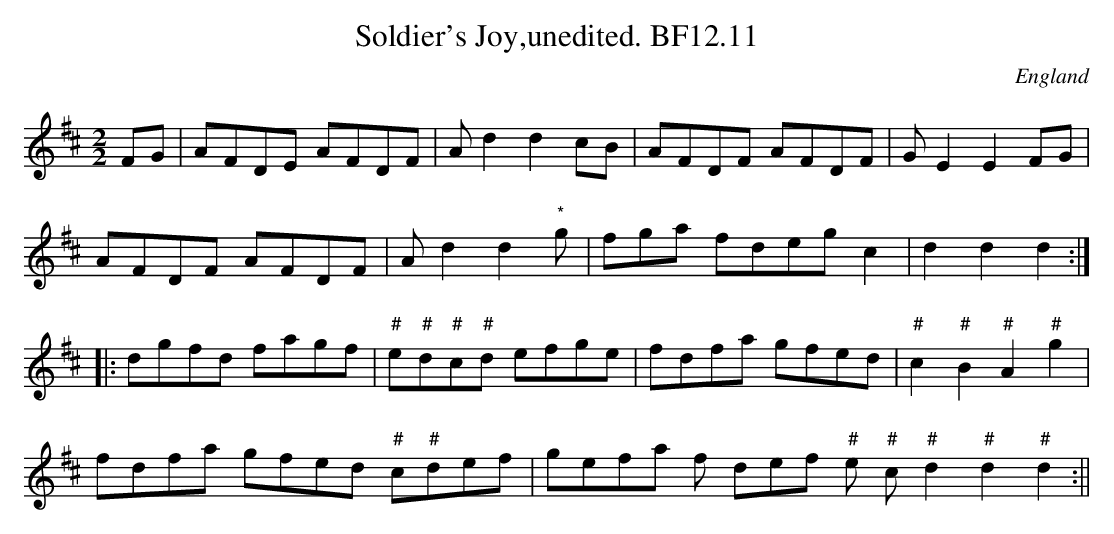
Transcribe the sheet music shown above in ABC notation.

X:1
T:Soldier's Joy,unedited. BF12.11
M:2/2
L:1/8
O:England
K:D Major
FG|AFDE AFDF|A d2d2 cB|AFDF AFDF|G E2E2 FG|!
AFDF AFDF|A d2d2"*"g|fga fdeg c2|d2d2d2:|!
|:dgfd fagf|"#"e"#"d"#"c"#"d efge|fdfa gfed|"#"c2"#"B2"#"A2 "#"g2|!
fdfa gfed "#"c"#"def|gefa f def "#"e "#"c "#"d2"#"d2"#"d2:||
